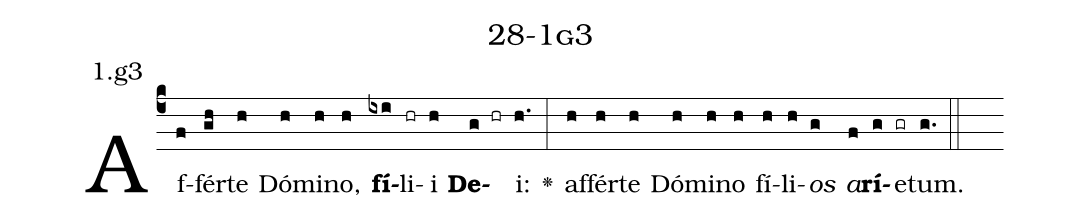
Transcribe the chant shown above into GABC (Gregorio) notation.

name: 28-1g3;
annotation: 1.g3;
%%
(c4)Af(f)fér(gh)te(h) Dó(h)mi(h)no,(h) <b>fí</b>(ixi)li(hr)i(h) <b>De</b>(g hr)i:(h.) <v>\greheightstar</v>(:) af(h)fér(h)te(h) Dó(h)mi(h)no(h) fí(h)li(h)<i>os</i>(g) <i>a</i>(f)<b>rí</b>(g)e(gr)tum.(g.) (::)


%E(h) u(h) o(g) u(f) a(g) e.(g.) (::)
